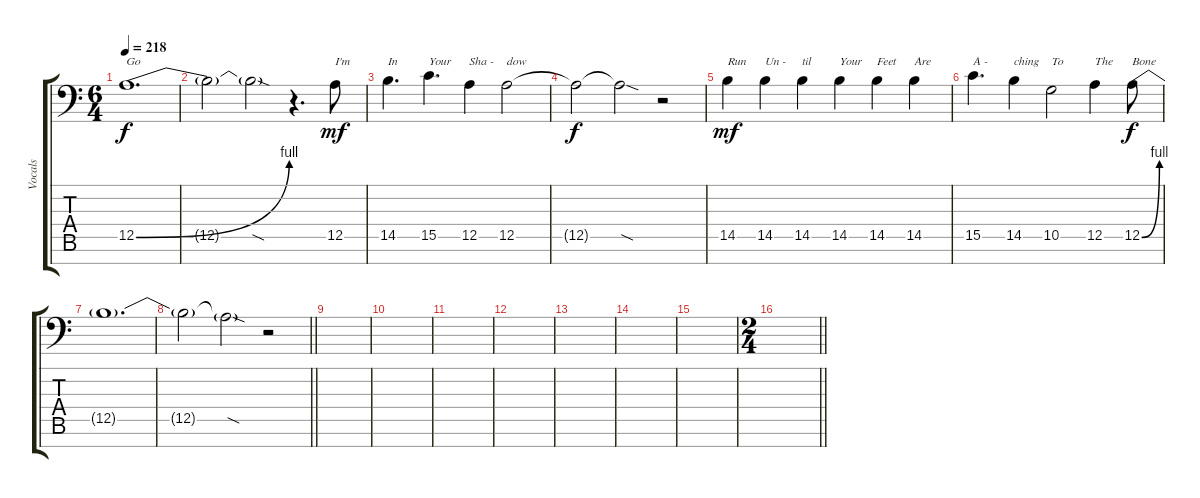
\track ("Vocals" "Vocals") {instrument bassoon}
\staff {score tabs}
\tuning (D4 A3 E3 D3 A2 E2 A1) {hide}
\ts (6 4)
\tempo 218
\clef f4
\ks c
12.5{be (bend 0 0 60 4)}.1{d txt "Go" dy f} |
12.5{t}.2 12.5{sod t}.2 r.4{d} 12.5.8{txt "I'm" dy mf} |
14.5.4{d txt "In"} 15.5.4{d txt "Your"} 12.5.4{txt "Sha - "} 12.5.2{txt "dow"} |
12.5{t}.2{dy f} 12.5{sod t}.2 r.2 |
14.5.4{txt "Run" dy mf} 14.5.4{txt "Un - "} 14.5.4{txt "til"} 14.5.4{txt "Your"} 14.5.4{txt "Feet"} 14.5.4{txt "Are"} |
15.5.4{d txt "A - "} 14.5.4{txt "ching"} 10.5.2{txt "To"} 12.5.4{txt "The "} 12.5{be (bend 0 0 60 4)}.8{txt "Bone" dy f} |
12.5{t}.1{d} |
\barLineRight lightlight
12.5{t}.2 12.5{sod t}.2 r.2 |
\section ("" "")
|
|
|
|
|
|
|
\ts (2 4)
\barLineRight lightlight
